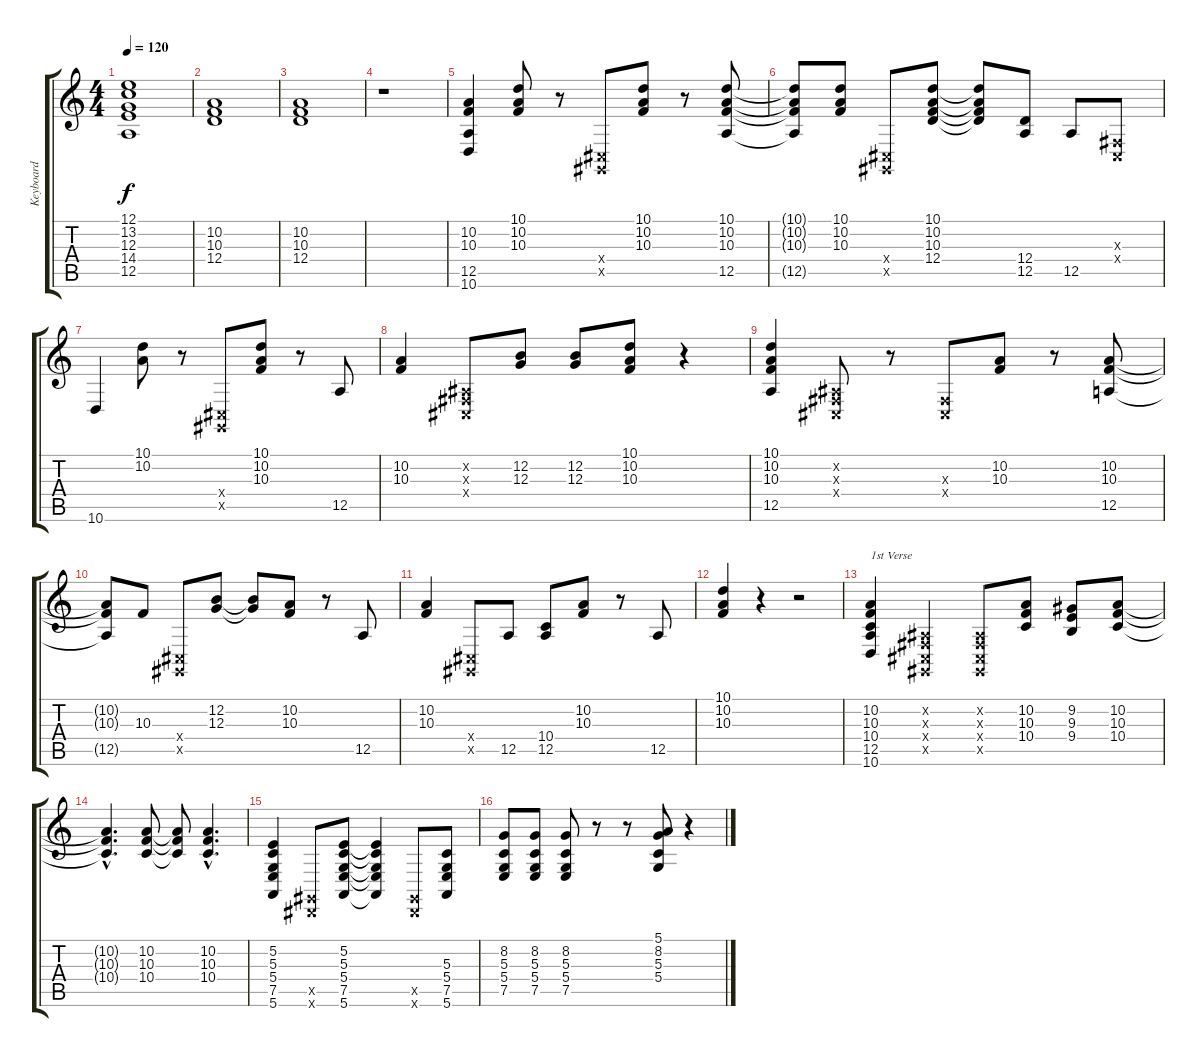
\track ("Keyboard" "Keyboard") {instrument electricpiano1}
\staff {score tabs}
\tuning (E4 B3 G3 D3 A2 E2) {hide}
\ts (4 4)
\tempo 120
\clef g2
\ks c
(12.1 13.2 12.3 14.4 12.5).1{dy f} |
(10.2 10.3 12.4).1 |
(10.2 10.3 12.4).1 |
r.1 |
(10.2 10.3 12.5 10.6).4 (10.1 10.2 10.3).8 r.8 (-1.4{x} -1.5{x}).8 (10.1 10.2 10.3).8 r.8 (10.1 10.2 10.3 12.5).8 |
(10.1{t} 10.2{t} 10.3{t} 12.5{t}).8 (10.1 10.2 10.3).8 (-1.4{x} -1.5{x}).8 (10.1 10.2 10.3 12.4).8 (10.1{t} 10.2{t} 10.3{t} 12.4{t}).8 (12.4 12.5).8 12.5.8 (-1.3{x} -1.4{x}).8 |
10.6.4 (10.1 10.2).8 r.8 (-1.4{x} -1.5{x}).8 (10.1 10.2 10.3).8 r.8 12.5.8 |
(10.2 10.3).4 (-1.2{x} -1.3{x} -1.4{x}).8 (12.2 12.3).8 (12.2 12.3).8 (10.1 10.2 10.3).8 r.4 |
(10.1 10.2 10.3 12.5).4 (-1.2{x} -1.3{x} -1.4{x}).8 r.8 (-1.3{x} -1.4{x}).8 (10.2 10.3).8 r.8 (10.2 10.3 12.5).8 |
(10.2{t} 10.3{t} 12.5{t}).8 10.3.8 (-1.4{x} -1.5{x}).8 (12.2 12.3).8 (12.2{t} 12.3{t}).8 (10.2 10.3).8 r.8 12.5.8 |
(10.2 10.3).4 (-1.4{x} -1.5{x}).8 12.5.8 (10.4 12.5).8 (10.2 10.3).8 r.8 12.5.8 |
(10.1 10.2 10.3).4 r.4 r.2 |
(10.2 10.3 10.4 12.5 10.6).4{txt "1st Verse"} (-1.2{x} -1.3{x} -1.4{x} -1.5{x}).4 (-1.2{x} -1.3{x} -1.4{x} -1.5{x}).8 (10.2 10.3 10.4).8 (9.2 9.3 9.4).8 (10.2 10.3 10.4).8 |
(10.2{hac t} 10.3{hac t} 10.4{hac t}).4{d} (10.2 10.3 10.4).8 (10.2{t} 10.3{t} 10.4{t}).8 (10.2{hac} 10.3{hac} 10.4{hac}).4{d} |
(5.2 5.3 5.4 7.5 5.6).4 (-1.5{x} -1.6{x}).8 (5.2 5.3 5.4 7.5 5.6).8 (5.2{t} 5.3{t} 5.4{t} 7.5{t} 5.6{t}).4 (-1.5{x} -1.6{x}).8 (5.3 5.4 7.5 5.6).8 |
(8.2 5.3 5.4 7.5).8 (8.2 5.3 5.4 7.5).8 (8.2 5.3 5.4 7.5).8 r.8 r.8 (5.1 8.2 5.3 5.4).8 r.4
